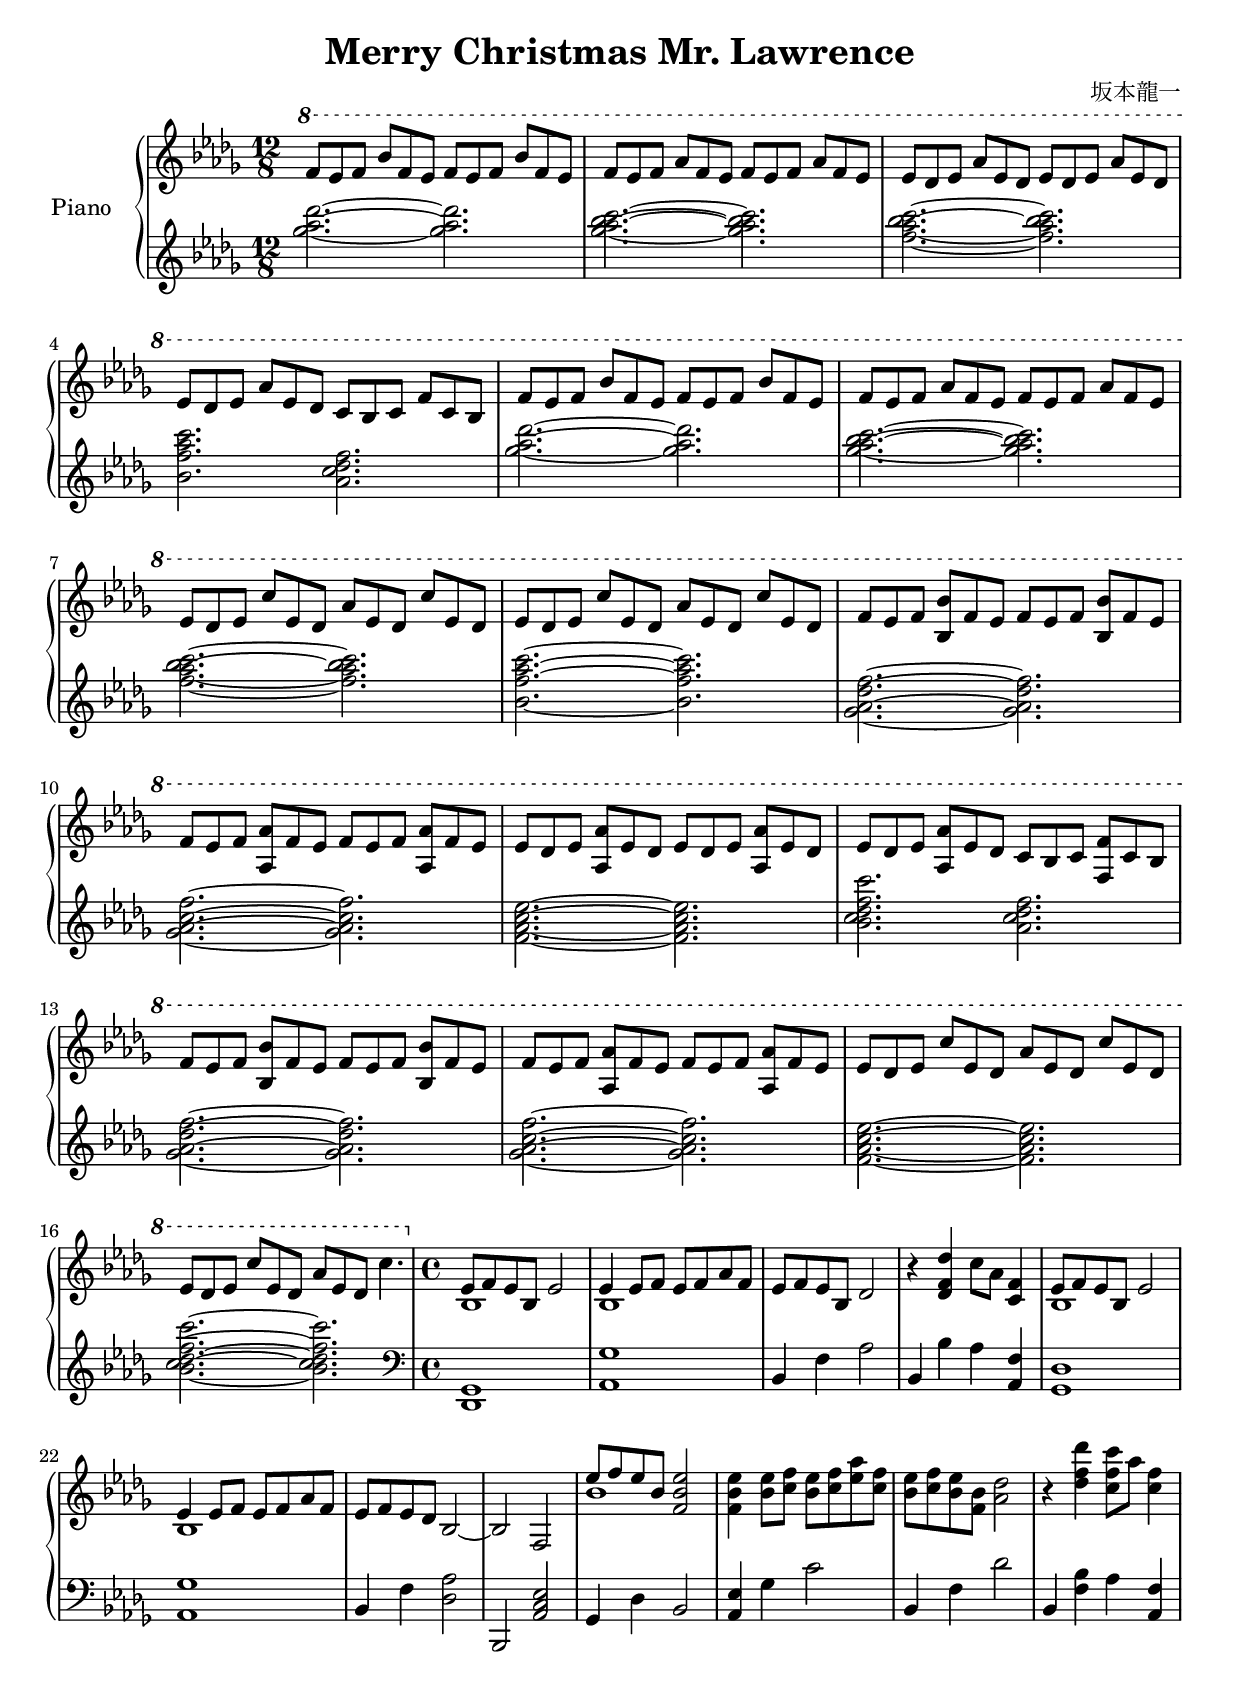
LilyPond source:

\header {
  title = "Merry Christmas Mr. Lawrence"
  composer = "坂本龍一"
}

upper = \relative des' {\key des \major \time 12/8 \clef treble

    \ottava #1

    f'8 ees f bes f ees f ees f bes f ees |
    f ees f aes f ees f ees f aes f ees |
    ees des ees aes ees des ees des ees aes ees des |
    ees des ees aes ees des c bes c f c bes |
    f' ees f bes f ees f ees f bes f ees |
    f ees f aes f ees f ees f aes f ees |
    ees des ees c' ees, des aes' ees des c' ees, des |
    ees des ees c' ees, des aes' ees des c' ees, des |
    f ees f <bes bes,> f ees f ees f <bes bes,> f ees |
    f ees f <aes aes,> f ees f ees f <aes aes,> f ees |
    ees des ees <aes aes,> ees des ees des ees <aes aes,> ees des |
    ees des ees <aes aes,> ees des c bes c <f f,> c bes |
    f' ees f <bes bes,> f ees f ees f <bes bes,> f ees |
    f ees f <aes aes,> f ees f ees f <aes aes,> f ees |
    ees des ees c' ees, des aes' ees des c' ees, des |
    ees des ees c' ees, des aes' ees des c'4. |

    \time 4/4 \ottava #0

    <<{ees,,8 f ees bes ees2}\\{bes1}>>| <<{ees4 ees8 f ees f aes f}\\{bes,1}>> |
    ees8 f ees bes des2 | r4 <des f des'>4 c'8 aes <f c>4 |

    <<{ees8 f ees bes ees2}\\{bes1}>>| <<{ees4 ees8 f ees f aes f}\\{bes,1}>> |
    ees8 f ees des bes2~ | bes f |

    <<{ees''8 f ees bes <ees~ bes~ f~>2}\\{bes1}>>| <ees bes f>4 <ees bes>8 <f c>  <ees bes> <f c> <aes ees> <f c> |
    <ees bes> <f c> <ees bes> <bes f> <des aes>2 | r4 <des f des'> <c f c'>8 aes' <c, f>4 |



  }

lower = \relative des' {\key des \major \time 12/8 \clef treble
    <ges' aes des>2. ~<ges aes des>2. |
    <ges aes bes c> ~<ges aes bes c> |
    <f aes bes c> ~<f aes bes c> |
    <bes, f' aes c> <aes c des f> |
    <ges' aes des>2. ~<ges aes des>2. |
    <ges aes bes c> ~<ges aes bes c> |
    <f aes bes c> ~<f aes bes c> |
    <bes, f' aes c> ~<bes f' aes c> |
    <ges aes des f> ~<ges aes des f> |
    <ges aes c f> ~<ges aes c f> |
    <f aes c ees>~ <f aes c ees> |
    <bes c des f c'> <aes c des f> |
    <ges aes des f> ~<ges aes des f> |
    <ges aes c f> ~<ges aes c f> |
    <f aes c ees> ~<f aes c ees> |
    <bes c des f c'> ~<bes c des f c'> |

    \time 4/4  \clef bass

    <des,,, ges>1 | <aes' ges'> |
    bes4 f' aes2 | bes,4 bes' aes <f aes,> |
    <ges, des'>1 | <aes ges'> |
    bes4 f' <des aes'>2 | bes, <aes' c ees> |
    ges4 des' bes2 | <aes ees'>4 ges' c2 |
    bes,4 f' des'2 | bes,4 <bes' f> aes <f aes,> |

  }

\score {
  \new PianoStaff <<
    \set PianoStaff.instrumentName = #"Piano  "
    \new Staff = "upper" \upper
    \new Staff = "lower" \lower
    >>
  }

  \layout {}
  \midi {}
